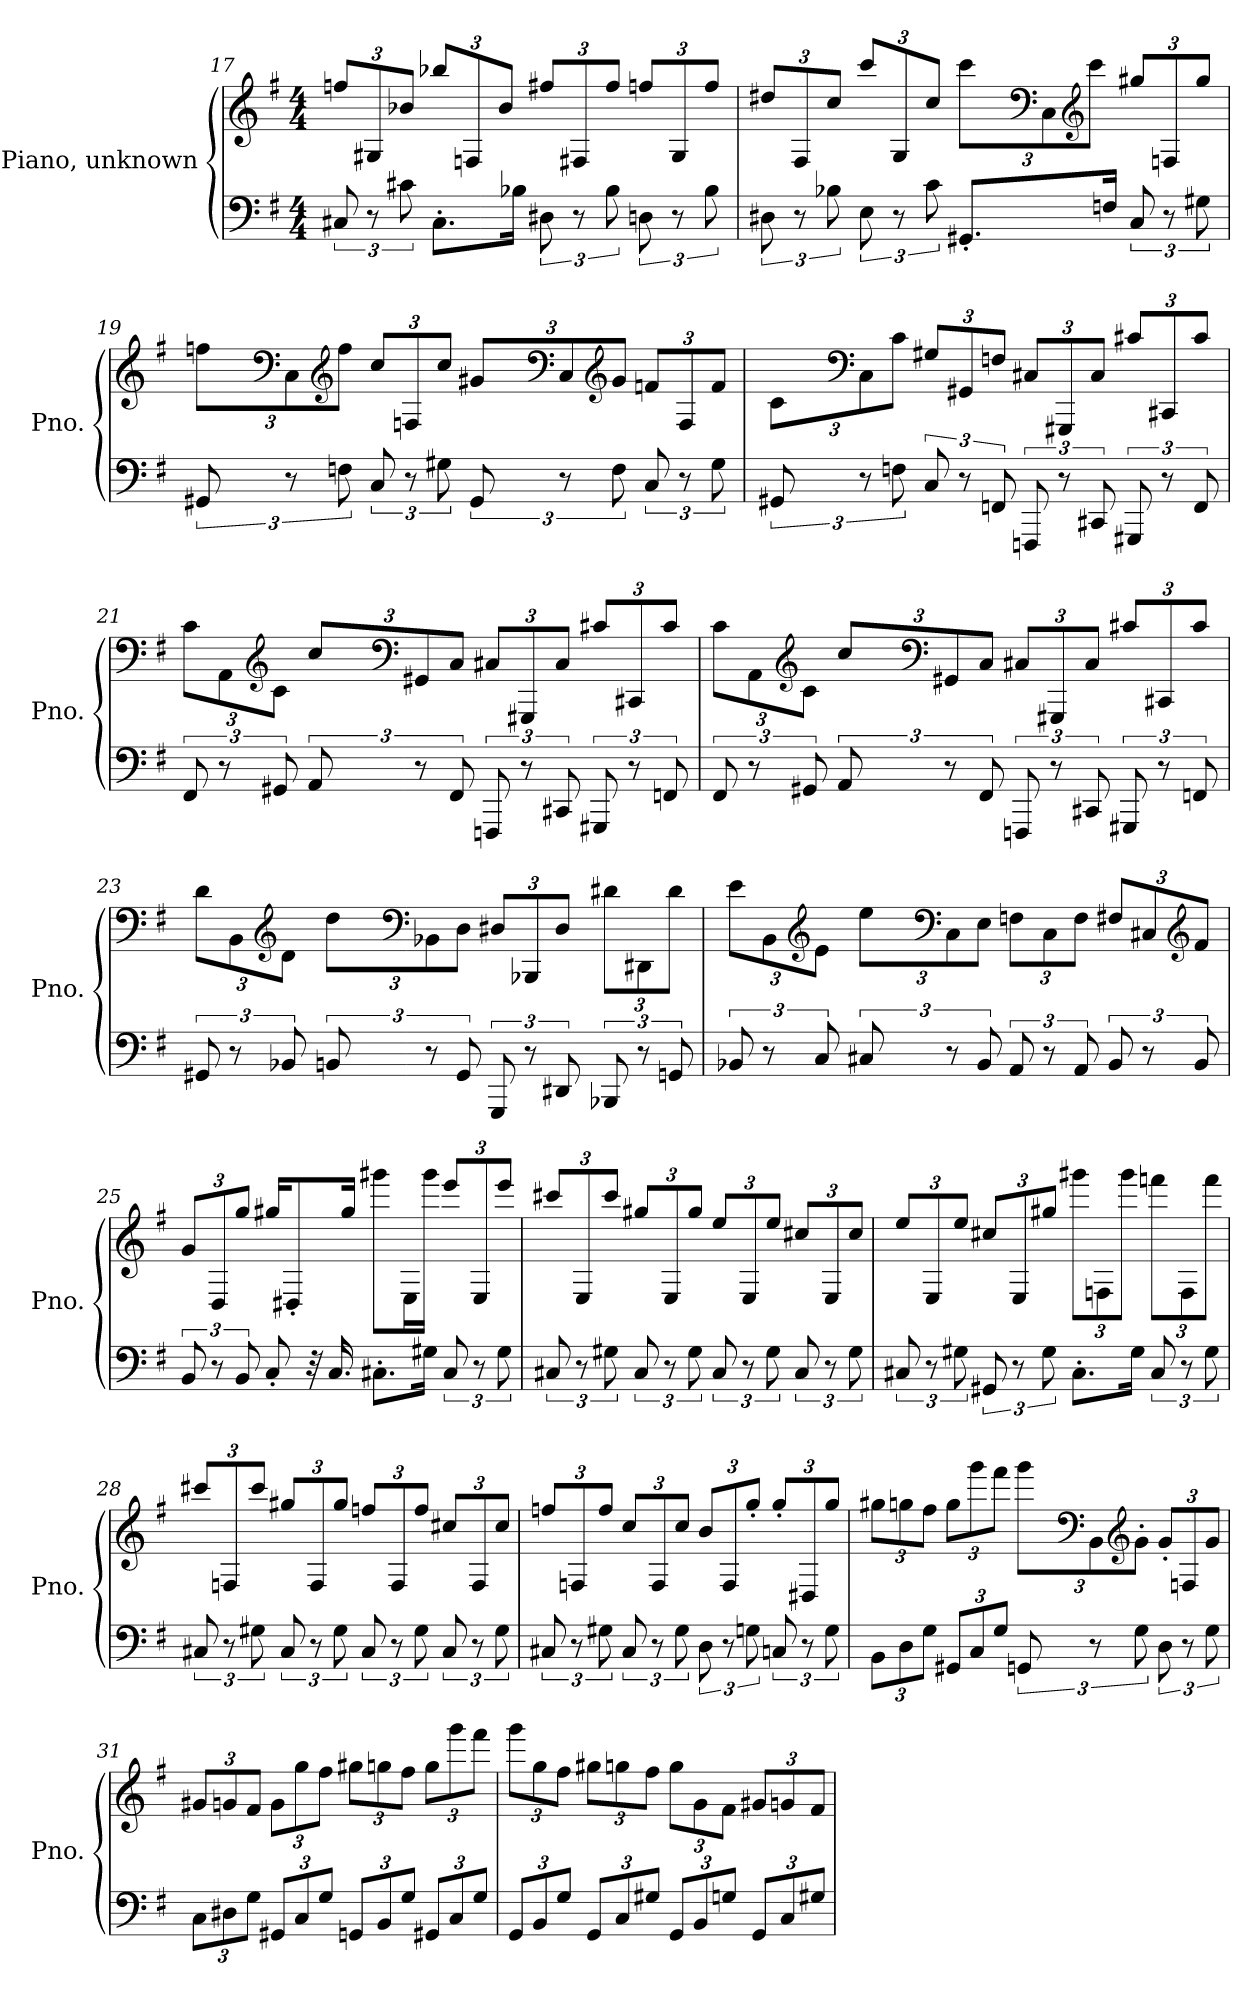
**kern	**kern
*part1	*part1
*staff2	*staff1
*I"Piano, unknown	*
*I'Pno.	*
!!LO:LB:g=z
*clefF4	*clefG2
*k[f#]	*k[f#]
*M4/4	*M4/4
*	*Xbrackettup
=17	=17
12C#X/	12ffn/L
12r	12G#X/
12c#X\	12b-X/J
8.C#'\L	12bb-X/L
.	12Fn/
.	12b-/J
16B-X\Jk	.
12D#X\	12ff#X/L
12r	12F#X/
12B-\	12ff#/J
12Dn\	12ffn/L
12r	12G#/
12B-\	12ff/J
=18	=18
12D#X\	12dd#X/L
12r	12F#/
12B-X\	12cc/J
12E\	12ccc/L
12r	12G/
12c\	12cc/J
8.GG#X'/L	12ccc\L
*	*clefF4
.	12C\
*	*clefG2
.	12ccc\J
16Fn/Jk	.
12C/	12gg#X/L
12r	12Fn/
12G#X\	12gg#/J
!!LO:LB:g=z
=19	=19
12GG#X/	12ffn\L
*	*clefF4
12r	12C\
*	*clefG2
12Fn\	12ff\J
12C/	12cc/L
12r	12Fn/
12G#X\	12cc/J
12GG#/	12g#X/L
*	*clefF4
12r	12C/
*	*clefG2
12F\	12g#/J
12C/	12fn/L
12r	12F/
12G#\	12f/J
=20	=20
12GG#X/	12c\L
*	*clefF4
12r	12C\
12Fn\	12c\J
12C/	12G#X/L
12r	12GG#X/
12FFn/	12Fn/J
12FFFn/	12C#X/L
12r	12GGG#X/
12CC#X/	12C#/J
12GGG#X/	12c#X/L
12r	12CC#X/
12FF/	12c#/J
!!LO:LB:g=z
=21	=21
12FF#/	12c\L
12r	12AA\
*	*clefG2
12GG#X/	12c\J
12AA/	12cc/L
*	*clefF4
12r	12GG#X/
12FF#/	12C/J
12FFFn/	12C#X/L
12r	12GGG#X/
12CC#X/	12C#/J
12GGG#X/	12c#X/L
12r	12CC#X/
12FFn/	12c#/J
!!LO:LB:g=z
=22	=22
12FF#/	12c\L
12r	12AA\
*	*clefG2
12GG#X/	12c\J
12AA/	12cc/L
*	*clefF4
12r	12GG#X/
12FF#/	12C/J
12FFFn/	12C#X/L
12r	12GGG#X/
12CC#X/	12C#/J
12GGG#X/	12c#X/L
12r	12CC#X/
12FFn/	12c#/J
!!LO:PB:g=z
=23	=23
12GG#X/	12d\L
12r	12BB\
*	*clefG2
12BB-X/	12d\J
12BBn/	12dd\L
*	*clefF4
12r	12BB-X\
12GG#/	12D\J
12GGG/	12D#X/L
12r	12BBB-X/
12DD#X/	12D#/J
12BBB-X/	12d#X\L
12r	12DD#X\
12GGn/	12d#\J
!!LO:LB:g=z
=24	=24
12BB-X/	12e\L
12r	12BB\
*	*clefG2
12C/	12e\J
12C#X/	12ee\L
*	*clefF4
12r	12C\
12BB-/	12E\J
12AA/	12Fn\L
12r	12C\
12AA/	12F\J
12BB-/	12F#X/L
12r	12C#X/
*	*clefG2
12BB-/	12f#/J
=25	=25
12BB/	12g/L
12r	12D/
12BB/	12gg/J
8C'/	16gg#X/KL
.	8D#X'/
32r	.
16.C/	.
.	16gg#/Jk
8.C#X'\L	8ggg#X\L
.	16E\L
16G#X\Jk	16ggg#\JJ
12C#/	12eee/L
12r	12E/
12G#\	12eee/J
!!LO:LB:g=z
=26	=26
12C#X/	12ccc#X/L
12r	12E/
12G#X\	12ccc#/J
12C#/	12gg#X/L
12r	12E/
12G#\	12gg#/J
12C#/	12ee/L
12r	12E/
12G#\	12ee/J
12C#/	12cc#X/L
12r	12E/
12G#\	12cc#/J
=27	=27
12C#X/	12ee/L
12r	12E/
12G#X\	12ee/J
12GG#X/	12cc#X/L
12r	12E/
12G#\	12gg#X/J
8.C#'\L	12ggg#X\L
.	12Fn\
.	12ggg#\J
16G#\Jk	.
12C#/	12fffn\L
12r	12F\
12G#\	12fff\J
!!LO:LB:g=z
=28	=28
12C#X/	12ccc#X/L
12r	12Fn/
12G#X\	12ccc#/J
12C#/	12gg#X/L
12r	12F/
12G#\	12gg#/J
12C#/	12ffn/L
12r	12F/
12G#\	12ff/J
12C#/	12cc#X/L
12r	12F/
12G#\	12cc#/J
=29	=29
12C#X/	12ffn/L
12r	12Fn/
12G#X\	12ff/J
12C#/	12cc/L
12r	12F/
12G#\	12cc/J
12D\	12b/L
12r	12F/
12Gn\	12gg'/J
12Cn/	12gg'/L
12r	12D#X/
12G\	12gg/J
!!LO:LB:g=z
=30	=30
*Xbrackettup	*
12BB\L	12gg#X\L
12D\	12ggn\
12G\J	12ff#\J
12GG#X/L	12gg\L
12C/	12ggg\
12G/J	12fff#\J
*brackettup	*
12GGn/	12ggg\L
*	*clefF4
12r	12BB\
*	*clefG2
12G\	12g'\J
12D\	12g'/L
12r	12Fn/
12G\	12g/J
=31	=31
*Xbrackettup	*
12C\L	12g#X/L
12D#X\	12gn/
12G\J	12f#/J
12GG#X/L	12g\L
12C/	12gg\
12G/J	12ff#\J
12GGn/L	12gg#X\L
12BB/	12ggn\
12G/J	12ff#\J
12GG#X/L	12gg\L
12C/	12ggg\
12G/J	12fff#\J
!!LO:LB:g=z
=32	=32
12GG/L	12ggg\L
12BB/	12gg\
12G/J	12ff#\J
12GG/L	12gg#X\L
12C/	12ggn\
12G#X/J	12ff#\J
12GG/L	12gg\L
12BB/	12g\
12Gn/J	12f#\J
12GG/L	12g#X/L
12C/	12gn/
12G#X/J	12f#/J
=	=
*-	*-
